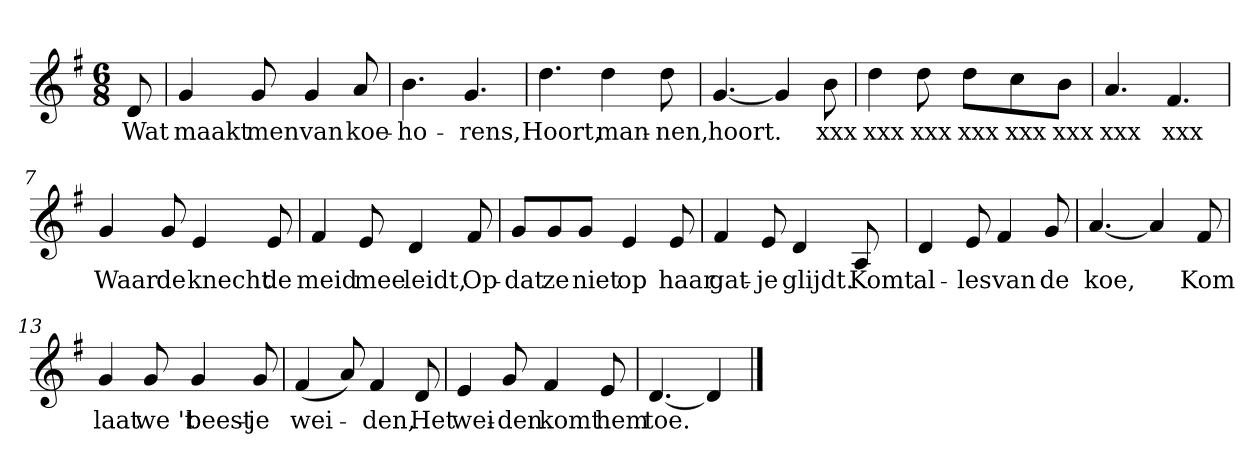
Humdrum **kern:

**kern	**text
*part1	*part1
*staff1	*staff1
*clefG2	*
*k[f#]	*
*G:	*
*M6/8	*
*MM120	*
=	=
8d	Wat
=1	=1
4g	maakt
8g	men
4g	van
8a	koe-
=2	=2
4.b	-ho-
4.g	-rens,
=3	=3
4.dd	Hoort,
4dd	man-
8dd	-nen,
=4	=4
[4.g	hoort.
4g]	.
8b	xxx
=5	=5
4dd	xxx
8dd	xxx
8dd\L	xxx
8cc\	xxx
8b\J	xxx
=6	=6
4.a	xxx
4.f#	xxx
=7	=7
4g	Waar
8g	de
4e	knecht
8e	de
=8	=8
4f#	meid
8e	mee
4d	leidt,
8f#	Op-
=9	=9
8g/L	-dat
8g/	ze
8g/J	niet
4e	op
8e	haar
=10	=10
4f#	gat-
8e	-je
4d	glijdt.
8A	Komt
=11	=11
4d	al-
8e	-les
4f#	van
8g	de
=12	=12
[4.a	koe,
4a]	.
8f#	Kom
=13	=13
4g	laat
8g	we 't
4g	beest-
8g	-je
=14	=14
(4f#	wei-
8a)	.
4f#	-den,
8d	Het
=15	=15
4e	wei-
8g	-den
4f#	komt
8e	hem
=16	=16
[4.d	toe.
4d]	.
==	==
*-	*-
